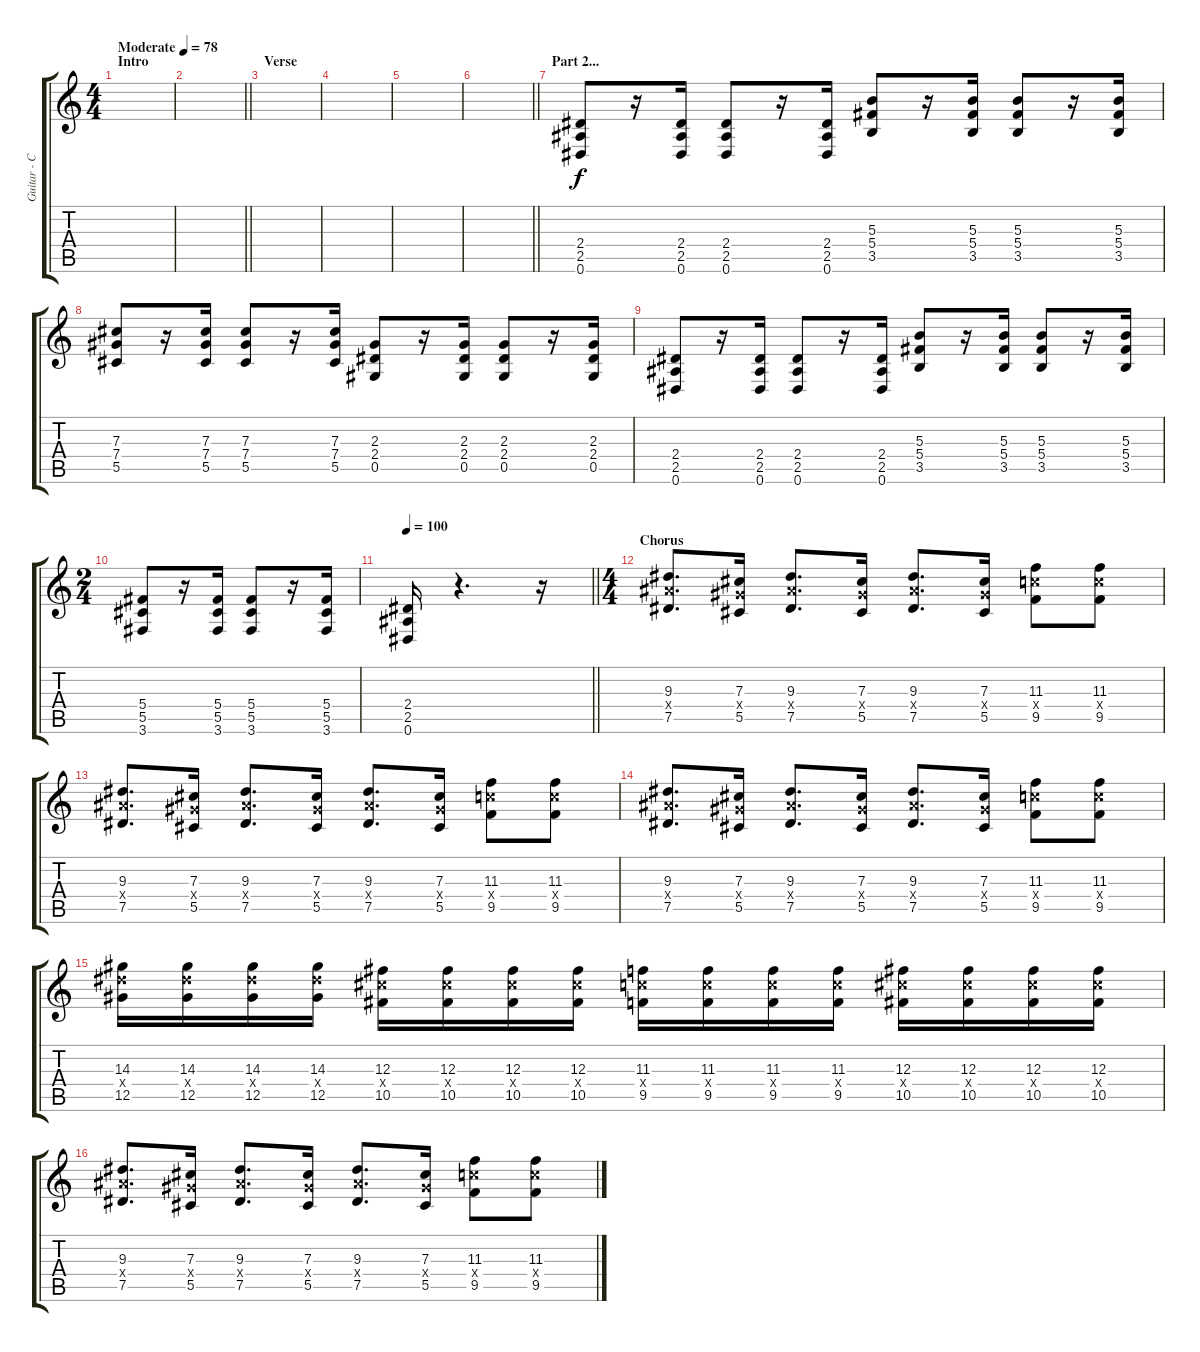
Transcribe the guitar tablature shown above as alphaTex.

\track ("Guitar - Chris" "Guitar - C") {instrument distortionguitar}
\staff {score tabs}
\tuning (Eb4 Bb3 Gb3 Db3 Ab2 Eb2) {hide}
\ts (4 4)
\section ("" "Intro")
\tempo (78 "Moderate")
\clef g2
\ks c
|
\barLineRight lightlight
|
\section ("" "Verse")
|
|
|
\barLineRight lightlight
|
\section ("" "Part 2...")
(2.4 2.5 0.6).8 r.16 (2.4 2.5 0.6).16 (2.4 2.5 0.6).8 r.16 (2.4 2.5 0.6).16 (5.3 5.4 3.5).8 r.16 (5.3 5.4 3.5).16 (5.3 5.4 3.5).8 r.16 (5.3 5.4 3.5).16 |
(7.3 7.4 5.5).8 r.16 (7.3 7.4 5.5).16 (7.3 7.4 5.5).8 r.16 (7.3 7.4 5.5).16 (2.3 2.4 0.5).8 r.16 (2.3 2.4 0.5).16 (2.3 2.4 0.5).8 r.16 (2.3 2.4 0.5).16 |
(2.4 2.5 0.6).8 r.16 (2.4 2.5 0.6).16 (2.4 2.5 0.6).8 r.16 (2.4 2.5 0.6).16 (5.3 5.4 3.5).8 r.16 (5.3 5.4 3.5).16 (5.3 5.4 3.5).8 r.16 (5.3 5.4 3.5).16 |
\ts (2 4)
(5.4 5.5 3.6).8 r.16 (5.4 5.5 3.6).16 (5.4 5.5 3.6).8 r.16 (5.4 5.5 3.6).16 |
\tempo 100
\barLineRight lightlight
(2.4 2.5 0.6).16 r.4{d} r.16 |
\ts (4 4)
\section ("" "Chorus")
(9.3 9.4{x} 7.5).8{d volume 8} (7.3 7.4{x} 5.5).16 (9.3 9.4{x} 7.5).8{d} (7.3 7.4{x} 5.5).16 (9.3 9.4{x} 7.5).8{d} (7.3 7.4{x} 5.5).16 (11.3 11.4{x} 9.5).8 (11.3 11.4{x} 9.5).8 |
(9.3 9.4{x} 7.5).8{d} (7.3 7.4{x} 5.5).16 (9.3 9.4{x} 7.5).8{d} (7.3 7.4{x} 5.5).16 (9.3 9.4{x} 7.5).8{d} (7.3 7.4{x} 5.5).16 (11.3 11.4{x} 9.5).8 (11.3 11.4{x} 9.5).8 |
(9.3 9.4{x} 7.5).8{d} (7.3 7.4{x} 5.5).16 (9.3 9.4{x} 7.5).8{d} (7.3 7.4{x} 5.5).16 (9.3 9.4{x} 7.5).8{d} (7.3 7.4{x} 5.5).16 (11.3 11.4{x} 9.5).8 (11.3 11.4{x} 9.5).8 |
(14.3 14.4{x} 12.5).16 (14.3 14.4{x} 12.5).16 (14.3 14.4{x} 12.5).16 (14.3 14.4{x} 12.5).16 (12.3 12.4{x} 10.5).16 (12.3 12.4{x} 10.5).16 (12.3 12.4{x} 10.5).16 (12.3 12.4{x} 10.5).16 (11.3 11.4{x} 9.5).16 (11.3 11.4{x} 9.5).16 (11.3 11.4{x} 9.5).16 (11.3 11.4{x} 9.5).16 (12.3 12.4{x} 10.5).16 (12.3 12.4{x} 10.5).16 (12.3 12.4{x} 10.5).16 (12.3 12.4{x} 10.5).16 |
(9.3 9.4{x} 7.5).8{d} (7.3 7.4{x} 5.5).16 (9.3 9.4{x} 7.5).8{d} (7.3 7.4{x} 5.5).16 (9.3 9.4{x} 7.5).8{d} (7.3 7.4{x} 5.5).16 (11.3 11.4{x} 9.5).8 (11.3 11.4{x} 9.5).8
